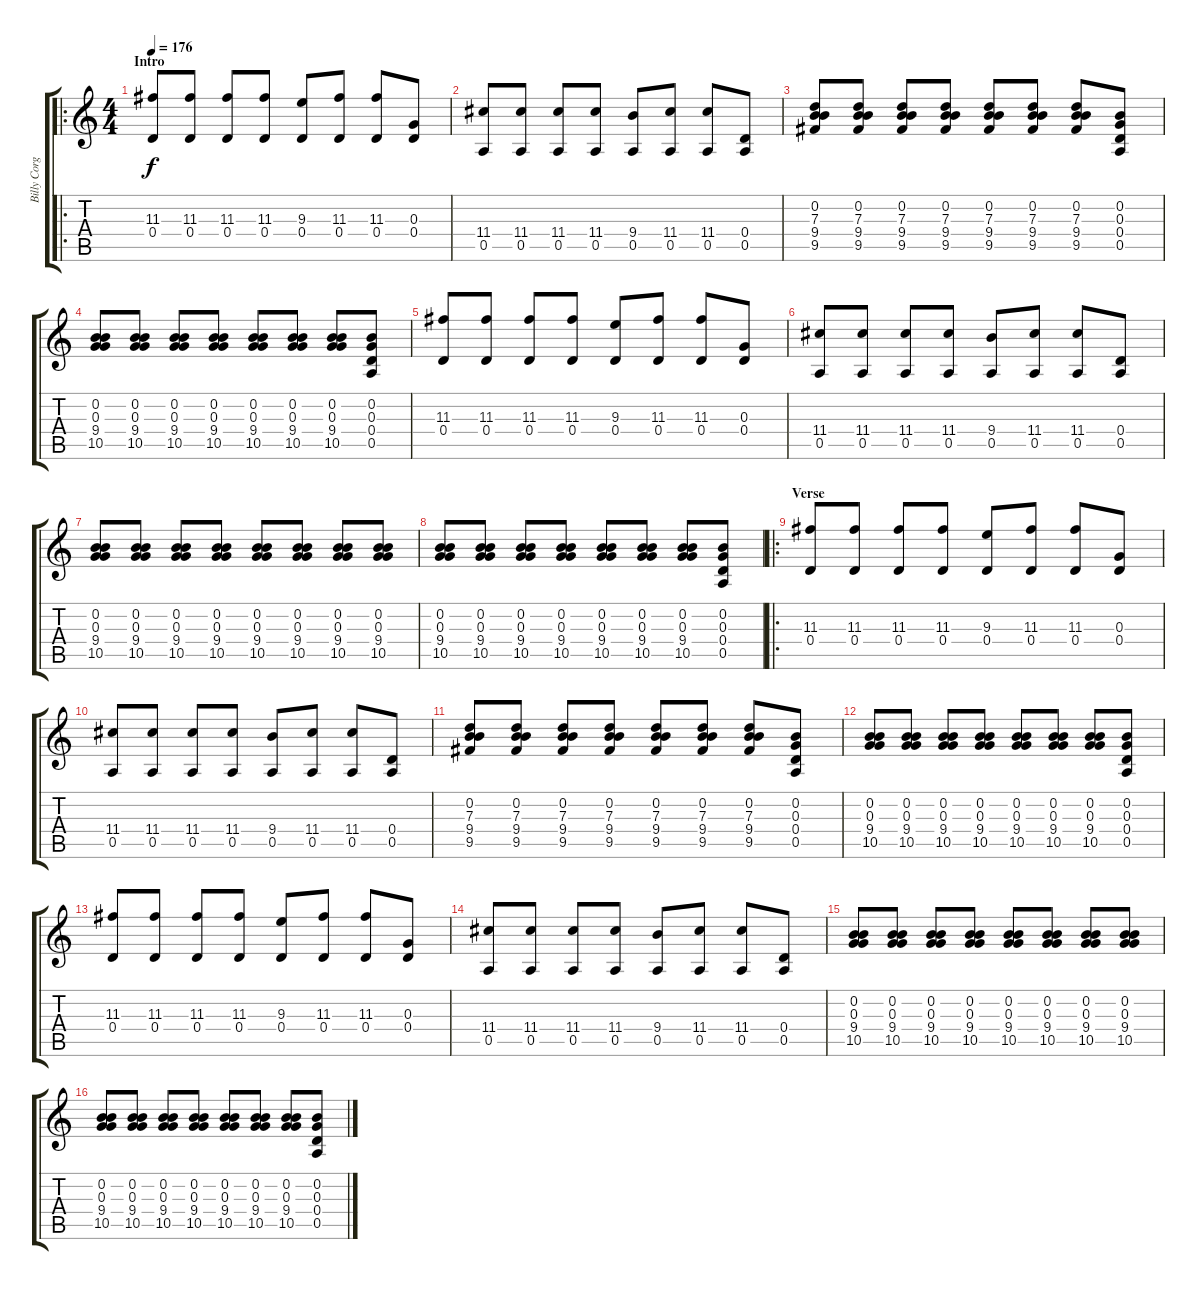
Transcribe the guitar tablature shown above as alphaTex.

\track ("Billy Corgan" "Billy Corg") {instrument distortionguitar}
\staff {score tabs}
\tuning (E4 B3 G3 D3 A2 E2) {hide}
\ro
\ts (4 4)
\section ("" "Intro")
\tempo 176
\clef g2
\ks c
(11.3 0.4).8{dy f instrument distortionguitar} (11.3 0.4).8 (11.3 0.4).8 (11.3 0.4).8 (9.3 0.4).8 (11.3 0.4).8 (11.3 0.4).8 (0.3 0.4).8 |
(11.4 0.5).8 (11.4 0.5).8 (11.4 0.5).8 (11.4 0.5).8 (9.4 0.5).8 (11.4 0.5).8 (11.4 0.5).8 (0.4 0.5).8 |
(0.2 7.3 9.4 9.5).8 (0.2 7.3 9.4 9.5).8 (0.2 7.3 9.4 9.5).8 (0.2 7.3 9.4 9.5).8 (0.2 7.3 9.4 9.5).8 (0.2 7.3 9.4 9.5).8 (0.2 7.3 9.4 9.5).8 (0.2 0.3 0.4 0.5).8 |
(0.2 0.3 9.4 10.5).8 (0.2 0.3 9.4 10.5).8 (0.2 0.3 9.4 10.5).8 (0.2 0.3 9.4 10.5).8 (0.2 0.3 9.4 10.5).8 (0.2 0.3 9.4 10.5).8 (0.2 0.3 9.4 10.5).8 (0.2 0.3 0.4 0.5).8 |
(11.3 0.4).8 (11.3 0.4).8 (11.3 0.4).8 (11.3 0.4).8 (9.3 0.4).8 (11.3 0.4).8 (11.3 0.4).8 (0.3 0.4).8 |
(11.4 0.5).8 (11.4 0.5).8 (11.4 0.5).8 (11.4 0.5).8 (9.4 0.5).8 (11.4 0.5).8 (11.4 0.5).8 (0.4 0.5).8 |
(0.2 0.3 9.4 10.5).8 (0.2 0.3 9.4 10.5).8 (0.2 0.3 9.4 10.5).8 (0.2 0.3 9.4 10.5).8 (0.2 0.3 9.4 10.5).8 (0.2 0.3 9.4 10.5).8 (0.2 0.3 9.4 10.5).8 (0.2 0.3 9.4 10.5).8 |
(0.2 0.3 9.4 10.5).8 (0.2 0.3 9.4 10.5).8 (0.2 0.3 9.4 10.5).8 (0.2 0.3 9.4 10.5).8 (0.2 0.3 9.4 10.5).8 (0.2 0.3 9.4 10.5).8 (0.2 0.3 9.4 10.5).8 (0.2 0.3 0.4 0.5).8 |
\ro
\section ("" "Verse")
(11.3 0.4).8 (11.3 0.4).8 (11.3 0.4).8 (11.3 0.4).8 (9.3 0.4).8 (11.3 0.4).8 (11.3 0.4).8 (0.3 0.4).8 |
(11.4 0.5).8 (11.4 0.5).8 (11.4 0.5).8 (11.4 0.5).8 (9.4 0.5).8 (11.4 0.5).8 (11.4 0.5).8 (0.4 0.5).8 |
(0.2 7.3 9.4 9.5).8 (0.2 7.3 9.4 9.5).8 (0.2 7.3 9.4 9.5).8 (0.2 7.3 9.4 9.5).8 (0.2 7.3 9.4 9.5).8 (0.2 7.3 9.4 9.5).8 (0.2 7.3 9.4 9.5).8 (0.2 0.3 0.4 0.5).8 |
(0.2 0.3 9.4 10.5).8 (0.2 0.3 9.4 10.5).8 (0.2 0.3 9.4 10.5).8 (0.2 0.3 9.4 10.5).8 (0.2 0.3 9.4 10.5).8 (0.2 0.3 9.4 10.5).8 (0.2 0.3 9.4 10.5).8 (0.2 0.3 0.4 0.5).8 |
(11.3 0.4).8 (11.3 0.4).8 (11.3 0.4).8 (11.3 0.4).8 (9.3 0.4).8 (11.3 0.4).8 (11.3 0.4).8 (0.3 0.4).8 |
(11.4 0.5).8 (11.4 0.5).8 (11.4 0.5).8 (11.4 0.5).8 (9.4 0.5).8 (11.4 0.5).8 (11.4 0.5).8 (0.4 0.5).8 |
(0.2 0.3 9.4 10.5).8 (0.2 0.3 9.4 10.5).8 (0.2 0.3 9.4 10.5).8 (0.2 0.3 9.4 10.5).8 (0.2 0.3 9.4 10.5).8 (0.2 0.3 9.4 10.5).8 (0.2 0.3 9.4 10.5).8 (0.2 0.3 9.4 10.5).8 |
(0.2 0.3 9.4 10.5).8 (0.2 0.3 9.4 10.5).8 (0.2 0.3 9.4 10.5).8 (0.2 0.3 9.4 10.5).8 (0.2 0.3 9.4 10.5).8 (0.2 0.3 9.4 10.5).8 (0.2 0.3 9.4 10.5).8 (0.2 0.3 0.4 0.5).8
